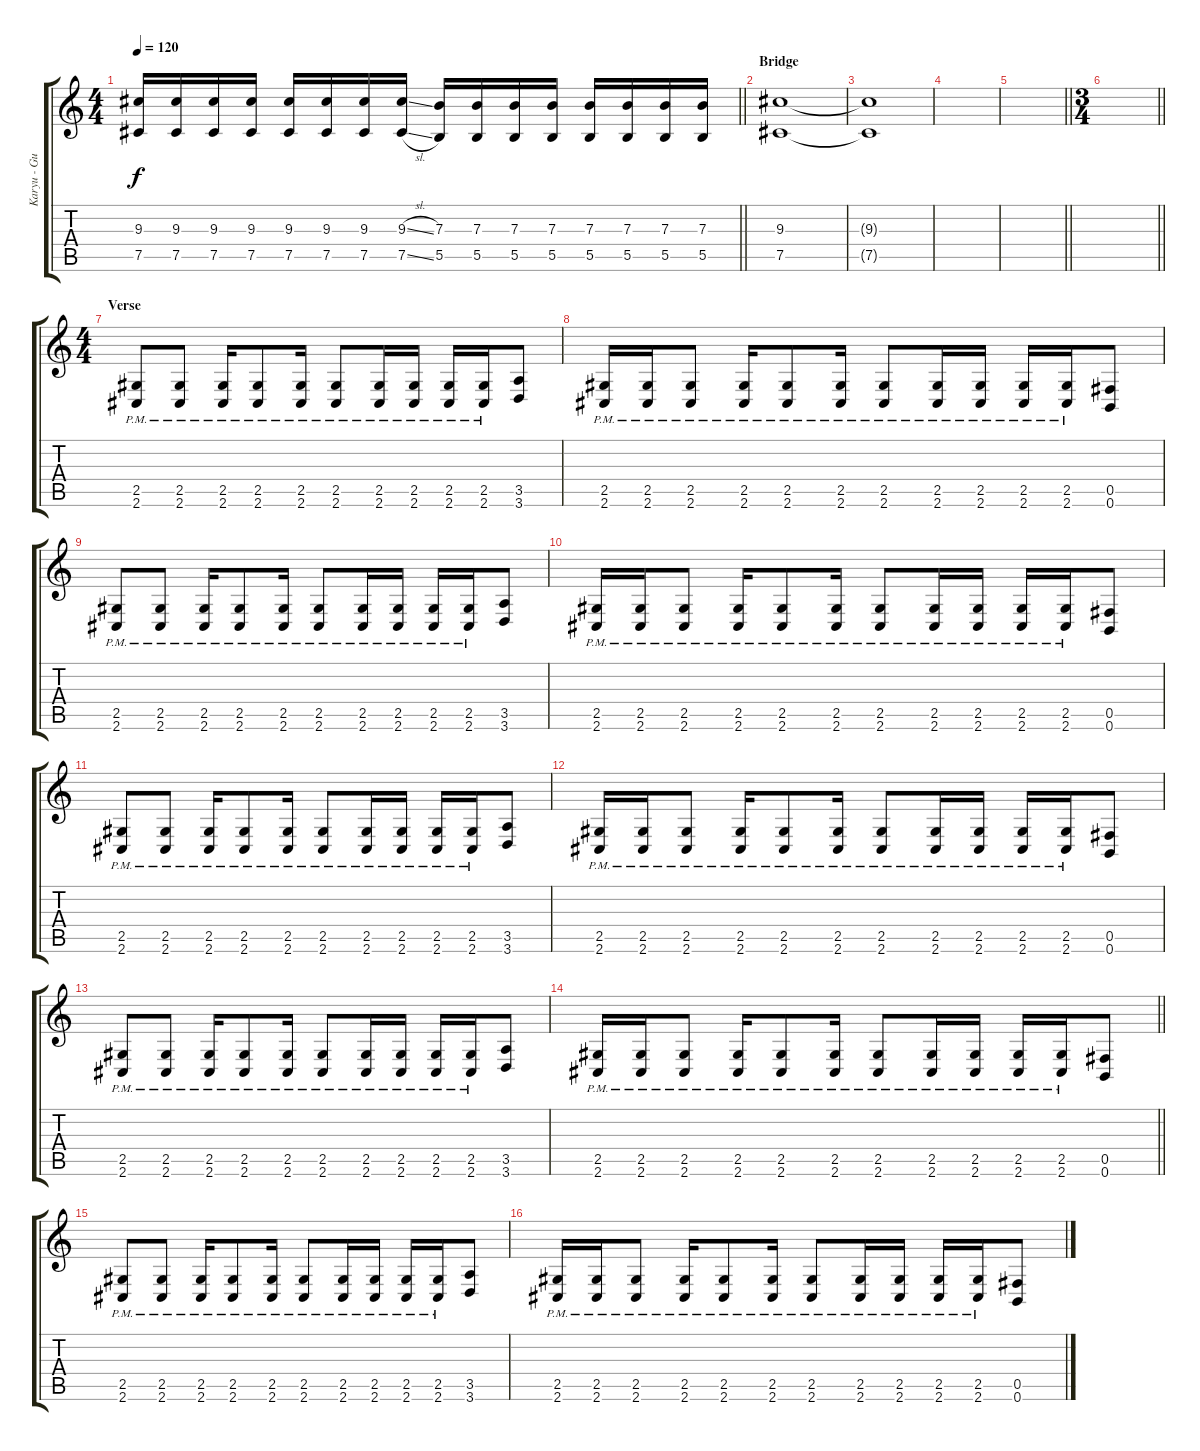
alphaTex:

\track ("Karyu - Guitar 1" "Karyu - Gu") {instrument overdrivenguitar}
\staff {score tabs}
\tuning (Db4 Ab3 E3 B2 Gb2 B1) {hide}
\ts (4 4)
\tempo 120
\clef g2
\barLineRight lightlight
\ks c
(9.3 7.5).16{dy f} (9.3 7.5).16 (9.3 7.5).16 (9.3 7.5).16 (9.3 7.5).16 (9.3 7.5).16 (9.3 7.5).16 (9.3{sl} 7.5{sl}).16 (7.3 5.5).16 (7.3 5.5).16 (7.3 5.5).16 (7.3 5.5).16 (7.3 5.5).16 (7.3 5.5).16 (7.3 5.5).16 (7.3 5.5).16 |
\section ("" "Bridge")
(9.3 7.5).1 |
(9.3{t} 7.5{t}).1{volume 0} |
|
\barLineRight lightlight
|
\ts (3 4)
\barLineRight lightlight
|
\ts (4 4)
\section ("" "Verse")
(2.5{pm} 2.6{pm}).8{volume 10 instrument distortionguitar} (2.5{pm} 2.6{pm}).8 (2.5{pm} 2.6{pm}).16 (2.5{pm} 2.6{pm}).8 (2.5{pm} 2.6{pm}).16 (2.5{pm} 2.6{pm}).8 (2.5{pm} 2.6{pm}).16 (2.5{pm} 2.6{pm}).16 (2.5{pm} 2.6{pm}).16 (2.5{pm} 2.6{pm}).16 (3.5 3.6).8 |
(2.5{pm} 2.6{pm}).16 (2.5{pm} 2.6{pm}).16 (2.5{pm} 2.6{pm}).8 (2.5{pm} 2.6{pm}).16 (2.5{pm} 2.6{pm}).8 (2.5{pm} 2.6{pm}).16 (2.5{pm} 2.6{pm}).8 (2.5{pm} 2.6{pm}).16 (2.5{pm} 2.6{pm}).16 (2.5{pm} 2.6{pm}).16 (2.5{pm} 2.6{pm}).16 (0.5 0.6).8 |
(2.5{pm} 2.6{pm}).8 (2.5{pm} 2.6{pm}).8 (2.5{pm} 2.6{pm}).16 (2.5{pm} 2.6{pm}).8 (2.5{pm} 2.6{pm}).16 (2.5{pm} 2.6{pm}).8 (2.5{pm} 2.6{pm}).16 (2.5{pm} 2.6{pm}).16 (2.5{pm} 2.6{pm}).16 (2.5{pm} 2.6{pm}).16 (3.5 3.6).8 |
(2.5{pm} 2.6{pm}).16 (2.5{pm} 2.6{pm}).16 (2.5{pm} 2.6{pm}).8 (2.5{pm} 2.6{pm}).16 (2.5{pm} 2.6{pm}).8 (2.5{pm} 2.6{pm}).16 (2.5{pm} 2.6{pm}).8 (2.5{pm} 2.6{pm}).16 (2.5{pm} 2.6{pm}).16 (2.5{pm} 2.6{pm}).16 (2.5{pm} 2.6{pm}).16 (0.5 0.6).8 |
(2.5{pm} 2.6{pm}).8 (2.5{pm} 2.6{pm}).8 (2.5{pm} 2.6{pm}).16 (2.5{pm} 2.6{pm}).8 (2.5{pm} 2.6{pm}).16 (2.5{pm} 2.6{pm}).8 (2.5{pm} 2.6{pm}).16 (2.5{pm} 2.6{pm}).16 (2.5{pm} 2.6{pm}).16 (2.5{pm} 2.6{pm}).16 (3.5 3.6).8 |
(2.5{pm} 2.6{pm}).16 (2.5{pm} 2.6{pm}).16 (2.5{pm} 2.6{pm}).8 (2.5{pm} 2.6{pm}).16 (2.5{pm} 2.6{pm}).8 (2.5{pm} 2.6{pm}).16 (2.5{pm} 2.6{pm}).8 (2.5{pm} 2.6{pm}).16 (2.5{pm} 2.6{pm}).16 (2.5{pm} 2.6{pm}).16 (2.5{pm} 2.6{pm}).16 (0.5 0.6).8 |
(2.5{pm} 2.6{pm}).8 (2.5{pm} 2.6{pm}).8 (2.5{pm} 2.6{pm}).16 (2.5{pm} 2.6{pm}).8 (2.5{pm} 2.6{pm}).16 (2.5{pm} 2.6{pm}).8 (2.5{pm} 2.6{pm}).16 (2.5{pm} 2.6{pm}).16 (2.5{pm} 2.6{pm}).16 (2.5{pm} 2.6{pm}).16 (3.5 3.6).8 |
\barLineRight lightlight
(2.5{pm} 2.6{pm}).16 (2.5{pm} 2.6{pm}).16 (2.5{pm} 2.6{pm}).8 (2.5{pm} 2.6{pm}).16 (2.5{pm} 2.6{pm}).8 (2.5{pm} 2.6{pm}).16 (2.5{pm} 2.6{pm}).8 (2.5{pm} 2.6{pm}).16 (2.5{pm} 2.6{pm}).16 (2.5{pm} 2.6{pm}).16 (2.5{pm} 2.6{pm}).16 (0.5 0.6).8 |
\section ("" "")
(2.5{pm} 2.6{pm}).8 (2.5{pm} 2.6{pm}).8 (2.5{pm} 2.6{pm}).16 (2.5{pm} 2.6{pm}).8 (2.5{pm} 2.6{pm}).16 (2.5{pm} 2.6{pm}).8 (2.5{pm} 2.6{pm}).16 (2.5{pm} 2.6{pm}).16 (2.5{pm} 2.6{pm}).16 (2.5{pm} 2.6{pm}).16 (3.5 3.6).8 |
(2.5{pm} 2.6{pm}).16 (2.5{pm} 2.6{pm}).16 (2.5{pm} 2.6{pm}).8 (2.5{pm} 2.6{pm}).16 (2.5{pm} 2.6{pm}).8 (2.5{pm} 2.6{pm}).16 (2.5{pm} 2.6{pm}).8 (2.5{pm} 2.6{pm}).16 (2.5{pm} 2.6{pm}).16 (2.5{pm} 2.6{pm}).16 (2.5{pm} 2.6{pm}).16 (0.5 0.6).8
